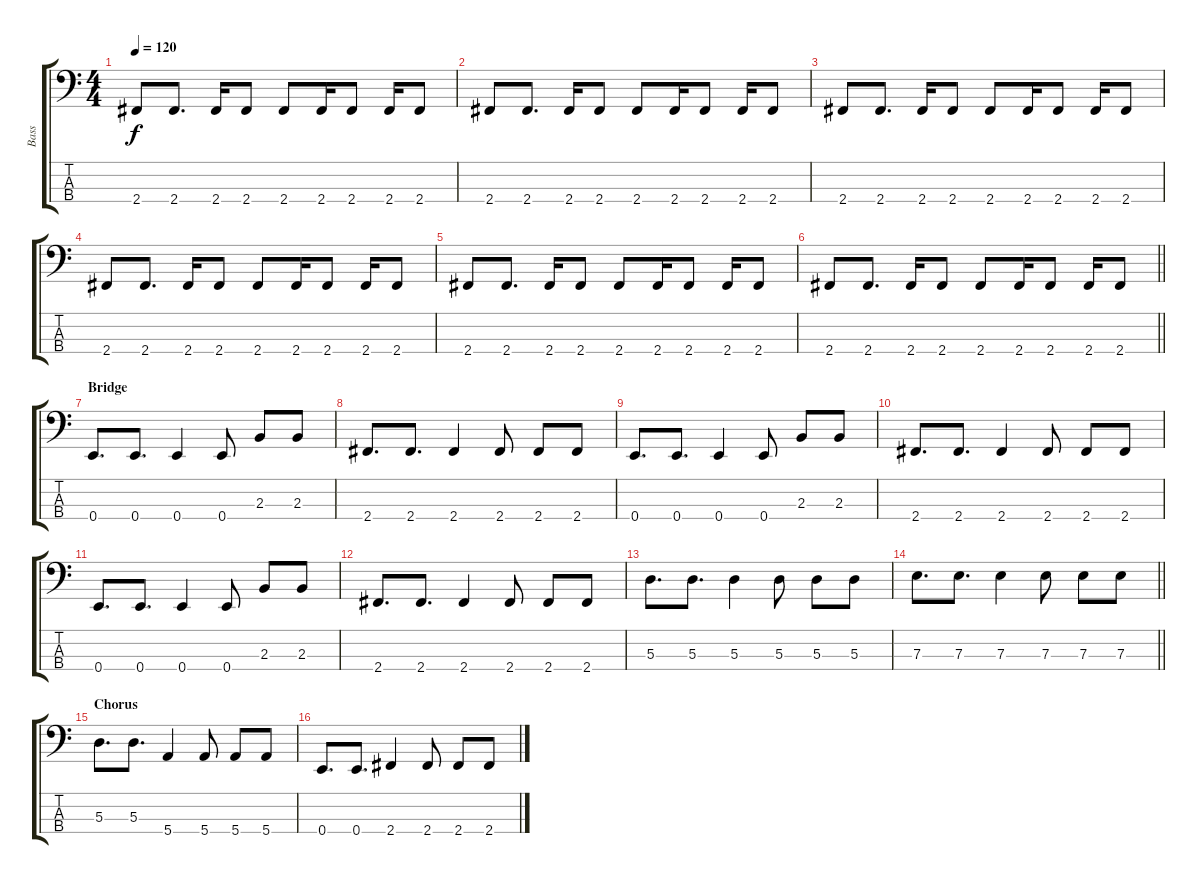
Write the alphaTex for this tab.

\track ("Bass" "Bass") {instrument electricbassfinger}
\staff {score tabs}
\tuning (G2 D2 A1 E1) {hide}
\ts (4 4)
\tempo 120
\clef f4
\ks c
2.4.8{dy f} 2.4.8{d} 2.4.16 2.4.8 2.4.8 2.4.16 2.4.8 2.4.16 2.4.8 |
2.4.8 2.4.8{d} 2.4.16 2.4.8 2.4.8 2.4.16 2.4.8 2.4.16 2.4.8 |
2.4.8 2.4.8{d} 2.4.16 2.4.8 2.4.8 2.4.16 2.4.8 2.4.16 2.4.8 |
2.4.8 2.4.8{d} 2.4.16 2.4.8 2.4.8 2.4.16 2.4.8 2.4.16 2.4.8 |
2.4.8 2.4.8{d} 2.4.16 2.4.8 2.4.8 2.4.16 2.4.8 2.4.16 2.4.8 |
\barLineRight lightlight
2.4.8 2.4.8{d} 2.4.16 2.4.8 2.4.8 2.4.16 2.4.8 2.4.16 2.4.8 |
\section ("" "Bridge")
0.4.8{d} 0.4.8{d} 0.4.4 0.4.8 2.3.8 2.3.8 |
2.4.8{d} 2.4.8{d} 2.4.4 2.4.8 2.4.8 2.4.8 |
0.4.8{d} 0.4.8{d} 0.4.4 0.4.8 2.3.8 2.3.8 |
2.4.8{d} 2.4.8{d} 2.4.4 2.4.8 2.4.8 2.4.8 |
0.4.8{d} 0.4.8{d} 0.4.4 0.4.8 2.3.8 2.3.8 |
2.4.8{d} 2.4.8{d} 2.4.4 2.4.8 2.4.8 2.4.8 |
5.3.8{d} 5.3.8{d} 5.3.4 5.3.8 5.3.8 5.3.8 |
\barLineRight lightlight
7.3.8{d} 7.3.8{d} 7.3.4 7.3.8 7.3.8 7.3.8 |
\section ("" "Chorus")
5.3.8{d} 5.3.8{d} 5.4.4 5.4.8 5.4.8 5.4.8 |
0.4.8{d} 0.4.8{d} 2.4.4 2.4.8 2.4.8 2.4.8
